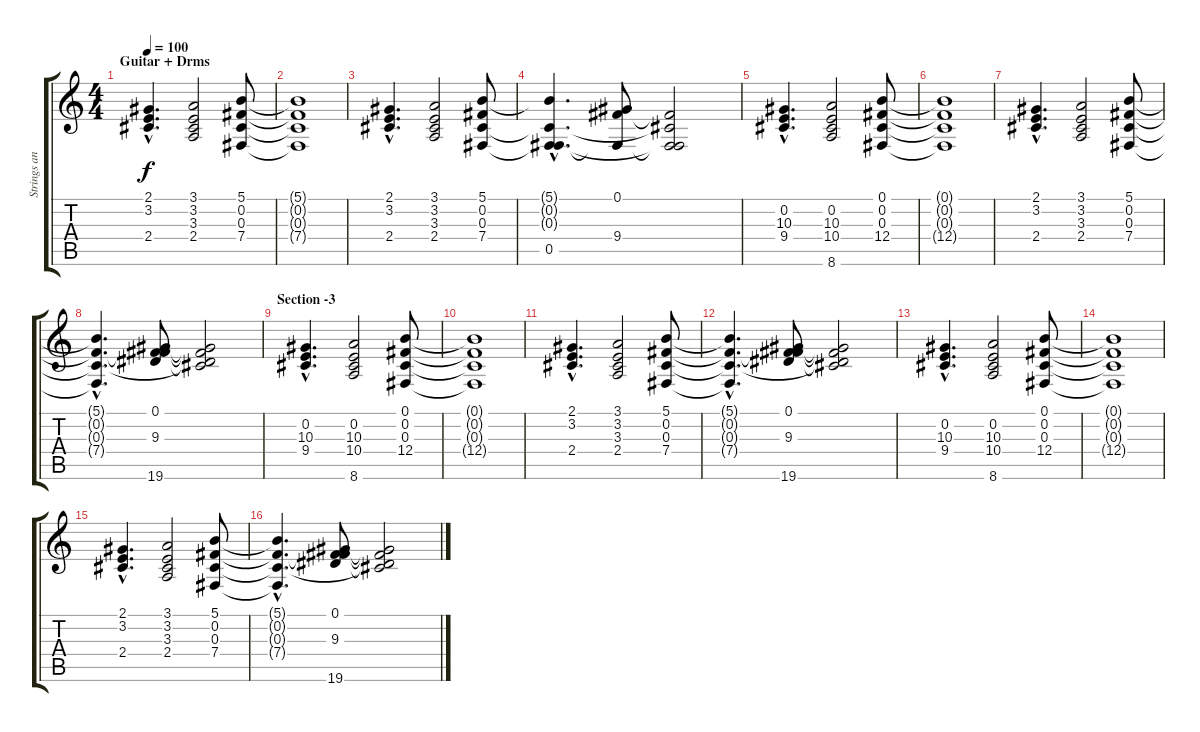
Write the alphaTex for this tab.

\track ("Strings and Additional Pads" "Strings an") {instrument musicbox}
\staff {score tabs}
\tuning (Gb4 Db4 Gb3 B3 Gb3 Db3) {hide}
\ts (4 4)
\section ("" "Guitar + Drms")
\tempo 100
\clef g2
\ks c
(2.1{hac} 3.2{hac} 2.4{hac}).4{d dy f volume 11 balance 8 instrument pad5bowed} (3.1 3.2 3.3 2.4).2 (5.1 0.2 0.3 7.4).8 |
(5.1{t} 0.2{t} 0.3{t} 7.4{t}).1 |
(2.1{hac} 3.2{hac} 2.4{hac}).4{d balance 8 instrument pad2warm} (3.1 3.2 3.3 2.4).2 (5.1 0.2 0.3 7.4).8 |
(5.1{hac t} 0.2{hac t} 0.3{hac t} 0.5{hac}).4{d} (0.1 0.3{t} 9.4).8 (0.1{t} 0.2{t} 0.3{t} 0.5{t}).2 |
(0.2{hac} 10.3{hac} 9.4{hac}).4{d volume 11 balance 8 instrument pad5bowed} (0.2 10.3 10.4 8.6).2 (0.1 0.2 0.3 12.4).8 |
(0.1{t} 0.2{t} 0.3{t} 12.4{t}).1 |
(2.1{hac} 3.2{hac} 2.4{hac}).4{d balance 8 instrument pad2warm} (3.1 3.2 3.3 2.4).2 (5.1 0.2 0.3 7.4).8 |
(5.1{hac t} 0.2{hac t} 0.3{hac t} 7.4{hac t}).4{d} (0.1 9.3 7.4{t} 19.6).8 (0.1{t} 0.2{t} 9.3{t} 19.6{t}).2 |
\section ("" "Section -3")
(0.2{hac} 10.3{hac} 9.4{hac}).4{d volume 11 balance 8 instrument pad5bowed} (0.2 10.3 10.4 8.6).2 (0.1 0.2 0.3 12.4).8 |
(0.1{t} 0.2{t} 0.3{t} 12.4{t}).1 |
(2.1{hac} 3.2{hac} 2.4{hac}).4{d balance 8 instrument pad2warm} (3.1 3.2 3.3 2.4).2 (5.1 0.2 0.3 7.4).8 |
(5.1{hac t} 0.2{hac t} 0.3{hac t} 7.4{hac t}).4{d} (0.1 9.3 7.4{t} 19.6).8 (0.1{t} 0.2{t} 9.3{t} 19.6{t}).2 |
(0.2{hac} 10.3{hac} 9.4{hac}).4{d volume 11 balance 8 instrument pad5bowed} (0.2 10.3 10.4 8.6).2 (0.1 0.2 0.3 12.4).8 |
(0.1{t} 0.2{t} 0.3{t} 12.4{t}).1 |
(2.1{hac} 3.2{hac} 2.4{hac}).4{d balance 8 instrument pad2warm} (3.1 3.2 3.3 2.4).2 (5.1 0.2 0.3 7.4).8 |
(5.1{hac t} 0.2{hac t} 0.3{hac t} 7.4{hac t}).4{d} (0.1 9.3 7.4{t} 19.6).8 (0.1{t} 0.2{t} 9.3{t} 19.6{t}).2
